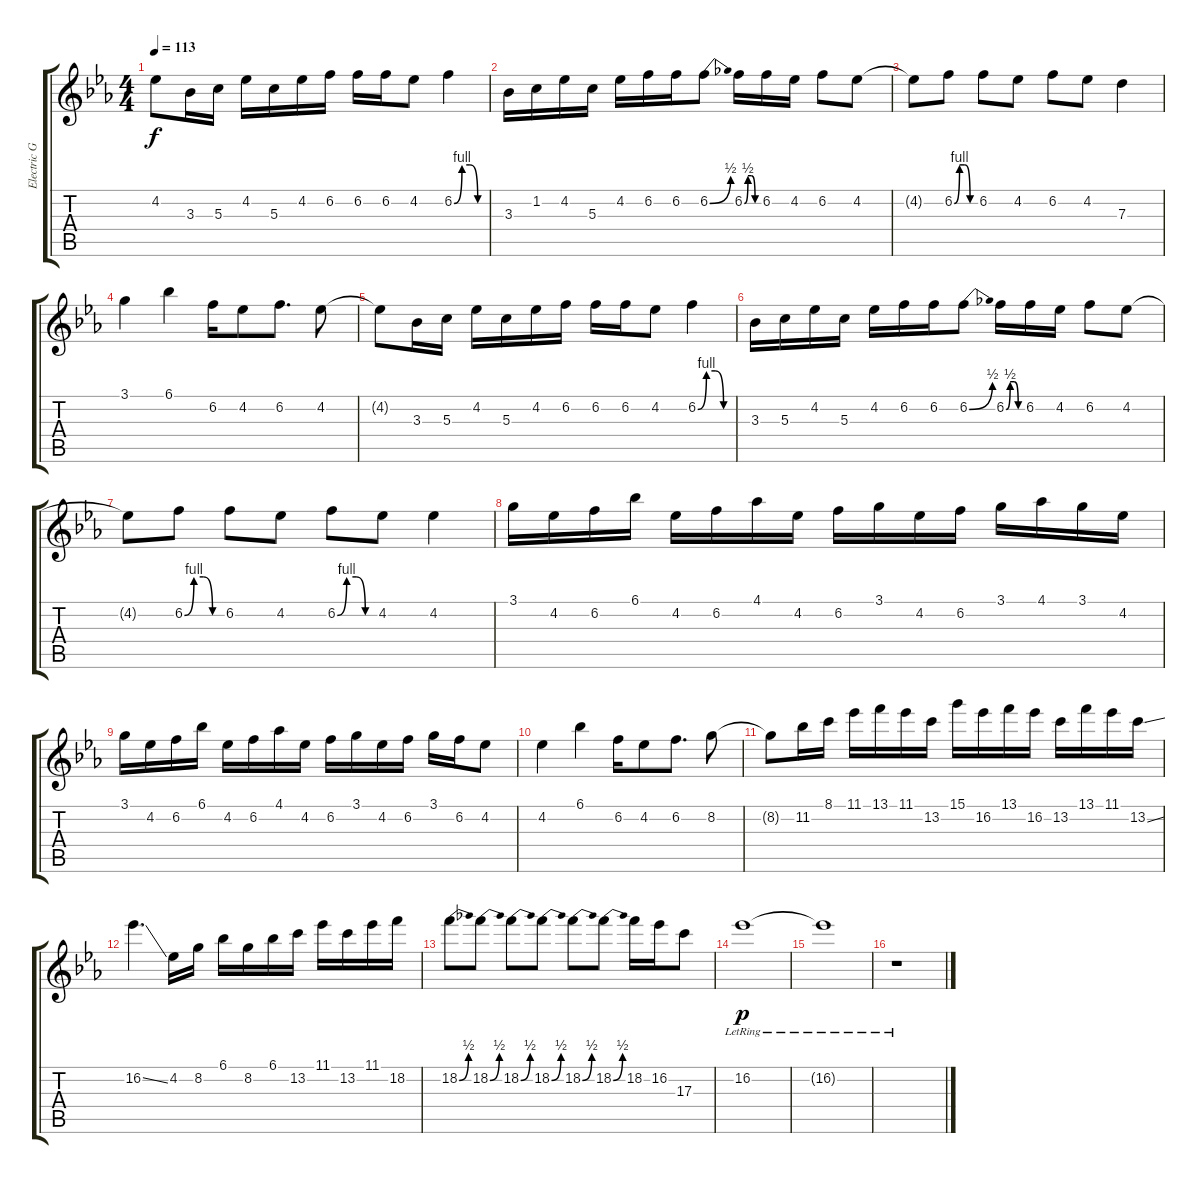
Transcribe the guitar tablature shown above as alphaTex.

\track ("Electric Guitar" "Electric G") {instrument distortionguitar}
\staff {score tabs}
\tuning (E4 B3 G3 D3 A2 E2) {hide}
\ts (4 4)
\tempo 113
\clef g2
\ks eb
4.2{t}.8{dy f} 3.3.16 5.3.16 4.2.16 5.3.16 4.2.16 6.2.16 6.2.16 6.2.16 4.2.8 6.2{be (custom 0 0 15 4 30 4 45 0 60 0)}.4 |
3.3.16 1.2.16 4.2.16 5.3.16 4.2.16 6.2.16 6.2.16 6.2{be (bend 0 0 60 2)}.8 6.2{be (custom 0 0 15 2 30 2 45 0 60 0)}.16 6.2.16 4.2.16 6.2.8 4.2.8 |
4.2{t}.8 6.2{be (custom 0 0 15 4 30 4 45 0 60 0)}.8 6.2.8 4.2.8 6.2.8 4.2.8 7.3.4 |
3.1.4 6.1.4 6.2.16 4.2.8 6.2.8{d} 4.2.8 |
4.2{t}.8 3.3.16 5.3.16 4.2.16 5.3.16 4.2.16 6.2.16 6.2.16 6.2.16 4.2.8 6.2{be (custom 0 0 15 4 30 4 45 0 60 0)}.4 |
3.3.16 5.3.16 4.2.16 5.3.16 4.2.16 6.2.16 6.2.16 6.2{be (bend 0 0 60 2)}.8 6.2{be (custom 0 0 15 2 30 2 45 0 60 0)}.16 6.2.16 4.2.16 6.2.8 4.2.8 |
4.2{t}.8 6.2{be (custom 0 0 15 4 30 4 45 0 60 0)}.8 6.2.8 4.2.8 6.2{be (custom 0 0 15 4 30 4 45 0 60 0)}.8 4.2.8 4.2.4 |
3.1.16 4.2.16 6.2.16 6.1.16 4.2.16 6.2.16 4.1.16 4.2.16 6.2.16 3.1.16 4.2.16 6.2.16 3.1.16 4.1.16 3.1.16 4.2.16 |
3.1.16 4.2.16 6.2.16 6.1.16 4.2.16 6.2.16 4.1.16 4.2.16 6.2.16 3.1.16 4.2.16 6.2.16 3.1.16 6.2.16 4.2.8 |
4.2.4 6.1.4 6.2.16 4.2.8 6.2.8{d} 8.2.8 |
8.2{t}.8 11.2.16 8.1.16 11.1.16 13.1.16 11.1.16 13.2.16 15.1.16 16.2.16 13.1.16 16.2.16 13.2.16 13.1.16 11.1.16 13.2{ss}.16 |
16.2{ss}.4{d} 4.2.16 8.2.16 6.1.16 8.2.16 6.1.16 13.2.16 11.1.16 13.2.16 11.1.16 18.2.16 |
18.2{be (bend 0 0 60 2)}.8 18.2{be (bend 0 0 60 2)}.8 18.2{be (bend 0 0 60 2)}.8 18.2{be (bend 0 0 60 2)}.8 18.2{be (bend 0 0 60 2)}.8 18.2{be (bend 0 0 60 2)}.8 18.2.16 16.2.16 17.3.8 |
16.2{lr}.1{dy p} |
16.2{lr t}.1 |
r.1
